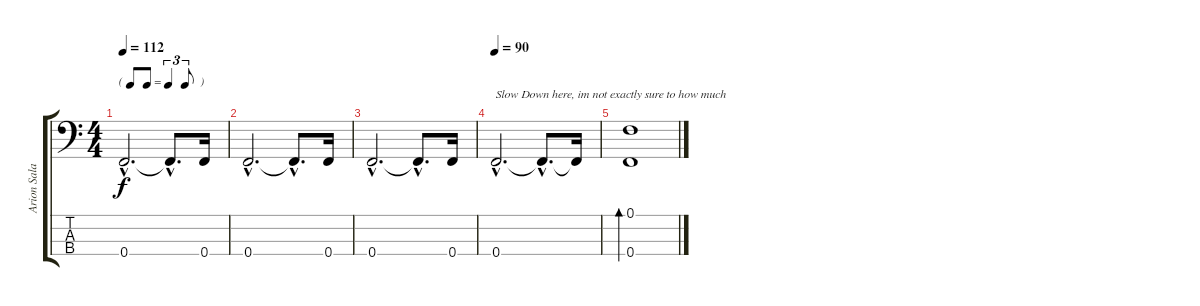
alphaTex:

\track ("Arion Salazar" "Arion Sala") {instrument electricbasspick}
\staff {score tabs}
\tuning (F2 C2 A1 F1) {hide}
\ts (4 4)
\tf triplet8th
\tempo 112
\clef f4
\ks c
0.4{hac}.2{d dy f} 0.4{hac t}.8{d} 0.4.16 |
0.4{hac}.2{d} 0.4{hac t}.8{d} 0.4.16 |
0.4{hac}.2{d} 0.4{hac t}.8{d} 0.4.16 |
\tempo 90
0.4{hac}.2{d txt "Slow Down here, im not exactly sure to how much"} 0.4{hac t}.8{d} 0.4{t}.16 |
(0.1 0.4).1{bd 240}
